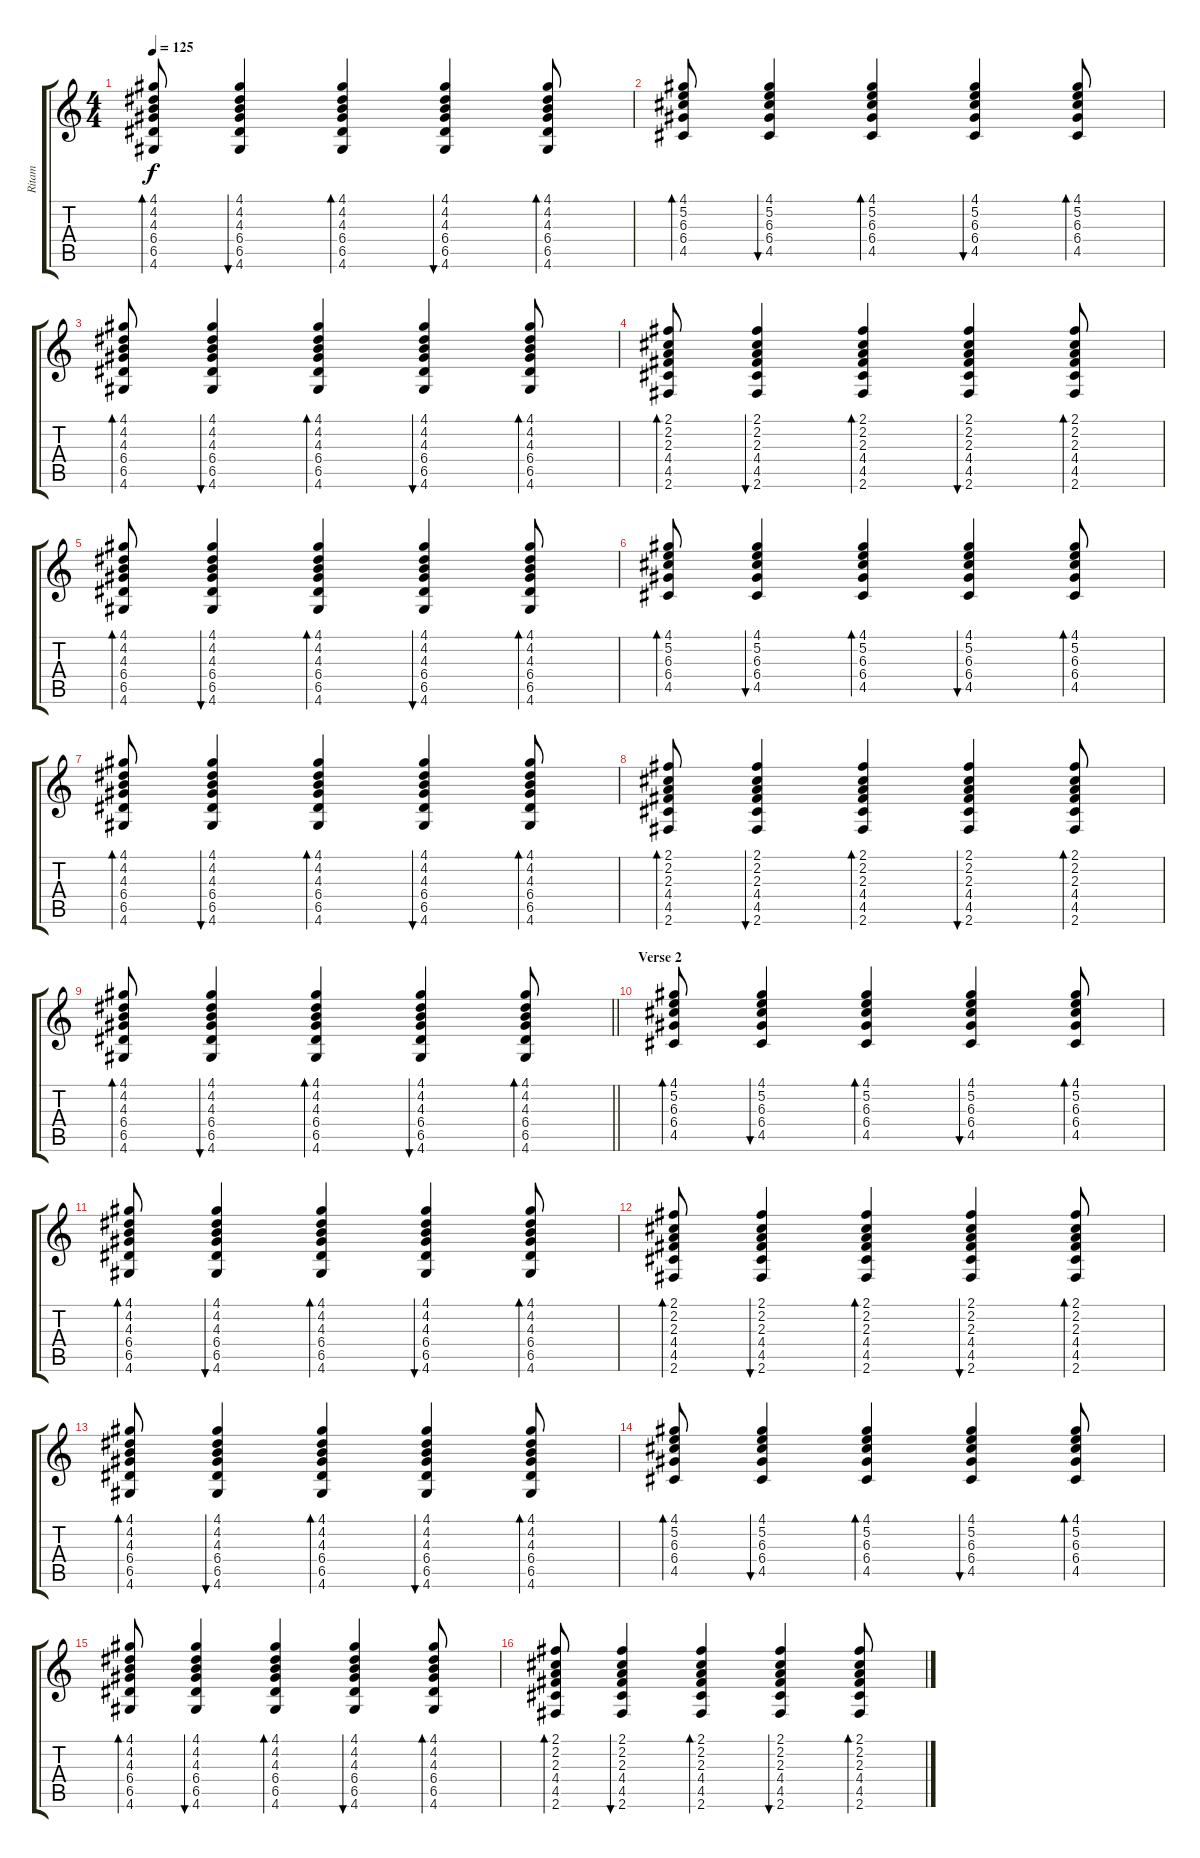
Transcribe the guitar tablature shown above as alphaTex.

\track ("Ritam" "Ritam") {instrument acousticguitarnylon}
\staff {score tabs}
\tuning (E4 B3 G3 D3 A2 E2) {hide}
\ts (4 4)
\tempo 125
\clef g2
\ks c
(4.1 4.2 4.3 6.4 6.5 4.6).8{bd 60 dy f} (4.1 4.2 4.3 6.4 6.5 4.6).4{bu 60} (4.1 4.2 4.3 6.4 6.5 4.6).4{bd 60} (4.1 4.2 4.3 6.4 6.5 4.6).4{bu 60} (4.1 4.2 4.3 6.4 6.5 4.6).8{bd 60} |
(4.1 5.2 6.3 6.4 4.5).8{bd 60} (4.1 5.2 6.3 6.4 4.5).4{bu 60} (4.1 5.2 6.3 6.4 4.5).4{bd 60} (4.1 5.2 6.3 6.4 4.5).4{bu 60} (4.1 5.2 6.3 6.4 4.5).8{bd 60} |
(4.1 4.2 4.3 6.4 6.5 4.6).8{bd 60} (4.1 4.2 4.3 6.4 6.5 4.6).4{bu 60} (4.1 4.2 4.3 6.4 6.5 4.6).4{bd 60} (4.1 4.2 4.3 6.4 6.5 4.6).4{bu 60} (4.1 4.2 4.3 6.4 6.5 4.6).8{bd 60} |
(2.1 2.2 2.3 4.4 4.5 2.6).8{bd 60} (2.1 2.2 2.3 4.4 4.5 2.6).4{bu 60} (2.1 2.2 2.3 4.4 4.5 2.6).4{bd 60} (2.1 2.2 2.3 4.4 4.5 2.6).4{bu 60} (2.1 2.2 2.3 4.4 4.5 2.6).8{bd 60} |
(4.1 4.2 4.3 6.4 6.5 4.6).8{bd 60} (4.1 4.2 4.3 6.4 6.5 4.6).4{bu 60} (4.1 4.2 4.3 6.4 6.5 4.6).4{bd 60} (4.1 4.2 4.3 6.4 6.5 4.6).4{bu 60} (4.1 4.2 4.3 6.4 6.5 4.6).8{bd 60} |
(4.1 5.2 6.3 6.4 4.5).8{bd 60} (4.1 5.2 6.3 6.4 4.5).4{bu 60} (4.1 5.2 6.3 6.4 4.5).4{bd 60} (4.1 5.2 6.3 6.4 4.5).4{bu 60} (4.1 5.2 6.3 6.4 4.5).8{bd 60} |
(4.1 4.2 4.3 6.4 6.5 4.6).8{bd 60} (4.1 4.2 4.3 6.4 6.5 4.6).4{bu 60} (4.1 4.2 4.3 6.4 6.5 4.6).4{bd 60} (4.1 4.2 4.3 6.4 6.5 4.6).4{bu 60} (4.1 4.2 4.3 6.4 6.5 4.6).8{bd 60} |
(2.1 2.2 2.3 4.4 4.5 2.6).8{bd 60} (2.1 2.2 2.3 4.4 4.5 2.6).4{bu 60} (2.1 2.2 2.3 4.4 4.5 2.6).4{bd 60} (2.1 2.2 2.3 4.4 4.5 2.6).4{bu 60} (2.1 2.2 2.3 4.4 4.5 2.6).8{bd 60} |
\barLineRight lightlight
(4.1 4.2 4.3 6.4 6.5 4.6).8{bd 60} (4.1 4.2 4.3 6.4 6.5 4.6).4{bu 60} (4.1 4.2 4.3 6.4 6.5 4.6).4{bd 60} (4.1 4.2 4.3 6.4 6.5 4.6).4{bu 60} (4.1 4.2 4.3 6.4 6.5 4.6).8{bd 60} |
\section ("" "Verse 2")
(4.1 5.2 6.3 6.4 4.5).8{bd 60} (4.1 5.2 6.3 6.4 4.5).4{bu 60} (4.1 5.2 6.3 6.4 4.5).4{bd 60} (4.1 5.2 6.3 6.4 4.5).4{bu 60} (4.1 5.2 6.3 6.4 4.5).8{bd 60} |
(4.1 4.2 4.3 6.4 6.5 4.6).8{bd 60} (4.1 4.2 4.3 6.4 6.5 4.6).4{bu 60} (4.1 4.2 4.3 6.4 6.5 4.6).4{bd 60} (4.1 4.2 4.3 6.4 6.5 4.6).4{bu 60} (4.1 4.2 4.3 6.4 6.5 4.6).8{bd 60} |
(2.1 2.2 2.3 4.4 4.5 2.6).8{bd 60} (2.1 2.2 2.3 4.4 4.5 2.6).4{bu 60} (2.1 2.2 2.3 4.4 4.5 2.6).4{bd 60} (2.1 2.2 2.3 4.4 4.5 2.6).4{bu 60} (2.1 2.2 2.3 4.4 4.5 2.6).8{bd 60} |
(4.1 4.2 4.3 6.4 6.5 4.6).8{bd 60} (4.1 4.2 4.3 6.4 6.5 4.6).4{bu 60} (4.1 4.2 4.3 6.4 6.5 4.6).4{bd 60} (4.1 4.2 4.3 6.4 6.5 4.6).4{bu 60} (4.1 4.2 4.3 6.4 6.5 4.6).8{bd 60} |
(4.1 5.2 6.3 6.4 4.5).8{bd 60} (4.1 5.2 6.3 6.4 4.5).4{bu 60} (4.1 5.2 6.3 6.4 4.5).4{bd 60} (4.1 5.2 6.3 6.4 4.5).4{bu 60} (4.1 5.2 6.3 6.4 4.5).8{bd 60} |
(4.1 4.2 4.3 6.4 6.5 4.6).8{bd 60} (4.1 4.2 4.3 6.4 6.5 4.6).4{bu 60} (4.1 4.2 4.3 6.4 6.5 4.6).4{bd 60} (4.1 4.2 4.3 6.4 6.5 4.6).4{bu 60} (4.1 4.2 4.3 6.4 6.5 4.6).8{bd 60} |
(2.1 2.2 2.3 4.4 4.5 2.6).8{bd 60} (2.1 2.2 2.3 4.4 4.5 2.6).4{bu 60} (2.1 2.2 2.3 4.4 4.5 2.6).4{bd 60} (2.1 2.2 2.3 4.4 4.5 2.6).4{bu 60} (2.1 2.2 2.3 4.4 4.5 2.6).8{bd 60}
